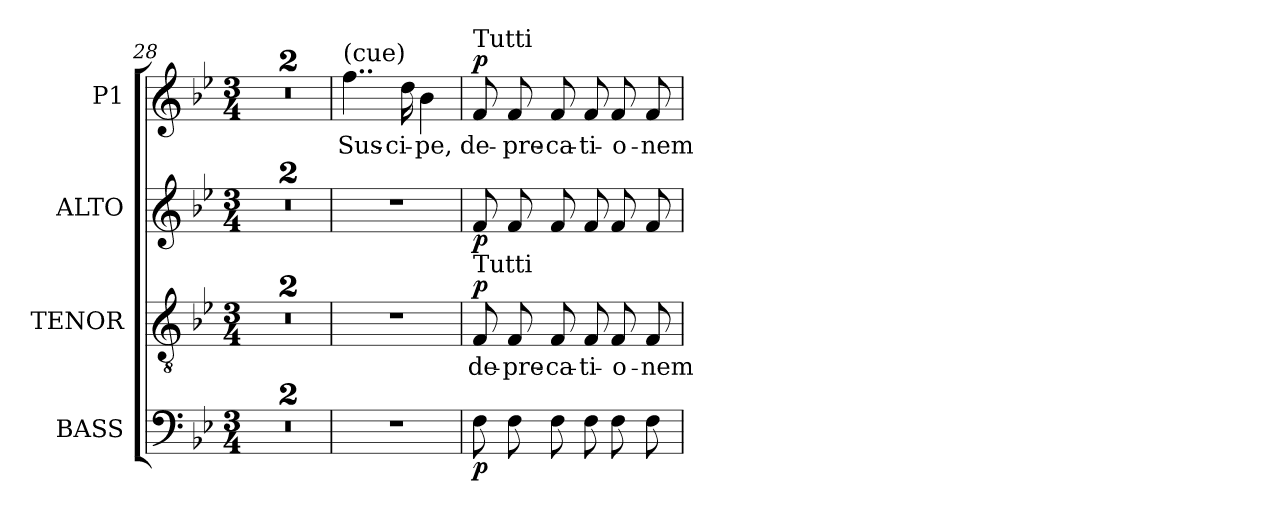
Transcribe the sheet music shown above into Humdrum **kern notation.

**kern	**dynam	**kern	**text	**dynam	**kern	**dynam	**kern	**text	**dynam
*part4	*part4	*part3	*part3	*part3	*part2	*part2	*part1	*part1	*part1
*staff4	*staff4	*staff3	*staff3	*staff3	*staff2	*staff2	*staff1	*staff1	*staff1
*I"BASS	*	*I"TENOR	*	*	*I"ALTO	*	*I"P1	*	*
*clefF4	*	*clefGv2	*	*	*clefG2	*	*clefG2	*	*
*	*	*ITrd7c12	*	*	*	*	*	*	*
*k[b-e-]	*	*k[b-e-]	*	*	*k[b-e-]	*	*k[b-e-]	*	*
*B-:	*	*B-:	*	*	*B-:	*	*B-:	*	*
*M3/4	*	*M3/4	*	*	*M3/4	*	*M3/4	*	*
=28	=28	=28	=28	=28	=28	=28	=28	=28	=28
2.r	.	2.r	.	.	2.r	.	2.r	.	.
=29	=29	=29	=29	=29	=29	=29	=29	=29	=29
2.r	.	2.r	.	.	2.r	.	2.r	.	.
=30	=30	=30	=30	=30	=30	=30	=30	=30	=30
!LO:N:vis=1	!	!LO:N:vis=1	!	!	!LO:N:vis=1	!	!	!	!
!	!	!	!	!	!	!	!LO:TX:a:t=(cue)	!	!
!	!	!	!	!	!	!	!	!LO:LY:b:color=#000000	!
2.r	.	2.r	.	.	2.r	.	4..ffi\	Sus-	.
!	!	!	!	!	!	!	!	!LO:LY:b:color=#000000	!
.	.	.	.	.	.	.	16ddi\	-ci-	.
!	!	!	!	!	!	!	!	!LO:LY:b:color=#000000	!
.	.	.	.	.	.	.	4b-i\	-pe,	.
=31	=31	=31	=31	=31	=31	=31	=31	=31	=31
!	!	!	!LO:LY:b:color=#000000	!	!	!	!	!	!
!	!	!	!	!	!	!	!LO:TX:a:t=Tutti	!	!
!	!	!LO:TX:a:t=Tutti	!	!	!	!	!	!	!
!	!	!	!	!	!	!	!	!LO:LY:b:color=#000000	!
8Fi\	p	8FFi/	de-	p	8fi/	p	8fi/	de-	p
!	!	!	!LO:LY:b:color=#000000	!	!	!	!	!	!
!	!	!	!	!	!	!	!	!LO:LY:b:color=#000000	!
8Fi\	.	8FFi/	-pre-	.	8fi/	.	8fi/	-pre-	.
!	!	!	!LO:LY:b:color=#000000	!	!	!	!	!	!
!	!	!	!	!	!	!	!	!LO:LY:b:color=#000000	!
8Fi\	.	8FFi/	-ca-	.	8fi/	.	8fi/	-ca-	.
!	!	!	!LO:LY:b:color=#000000	!	!	!	!	!	!
!	!	!	!	!	!	!	!	!LO:LY:b:color=#000000	!
8Fi\	.	8FFi/	-ti-	.	8fi/	.	8fi/	-ti-	.
!	!	!	!LO:LY:b:color=#000000	!	!	!	!	!	!
!	!	!	!	!	!	!	!	!LO:LY:b:color=#000000	!
8Fi\	.	8FFi/	-o-	.	8fi/	.	8fi/	-o-	.
!	!	!	!LO:LY:b:color=#000000	!	!	!	!	!	!
!	!	!	!	!	!	!	!	!LO:LY:b:color=#000000	!
8Fi\	.	8FFi/	-nem	.	8fi/	.	8fi/	-nem	.
=	=	=	=	=	=	=	=	=	=
*-	*-	*-	*-	*-	*-	*-	*-	*-	*-
